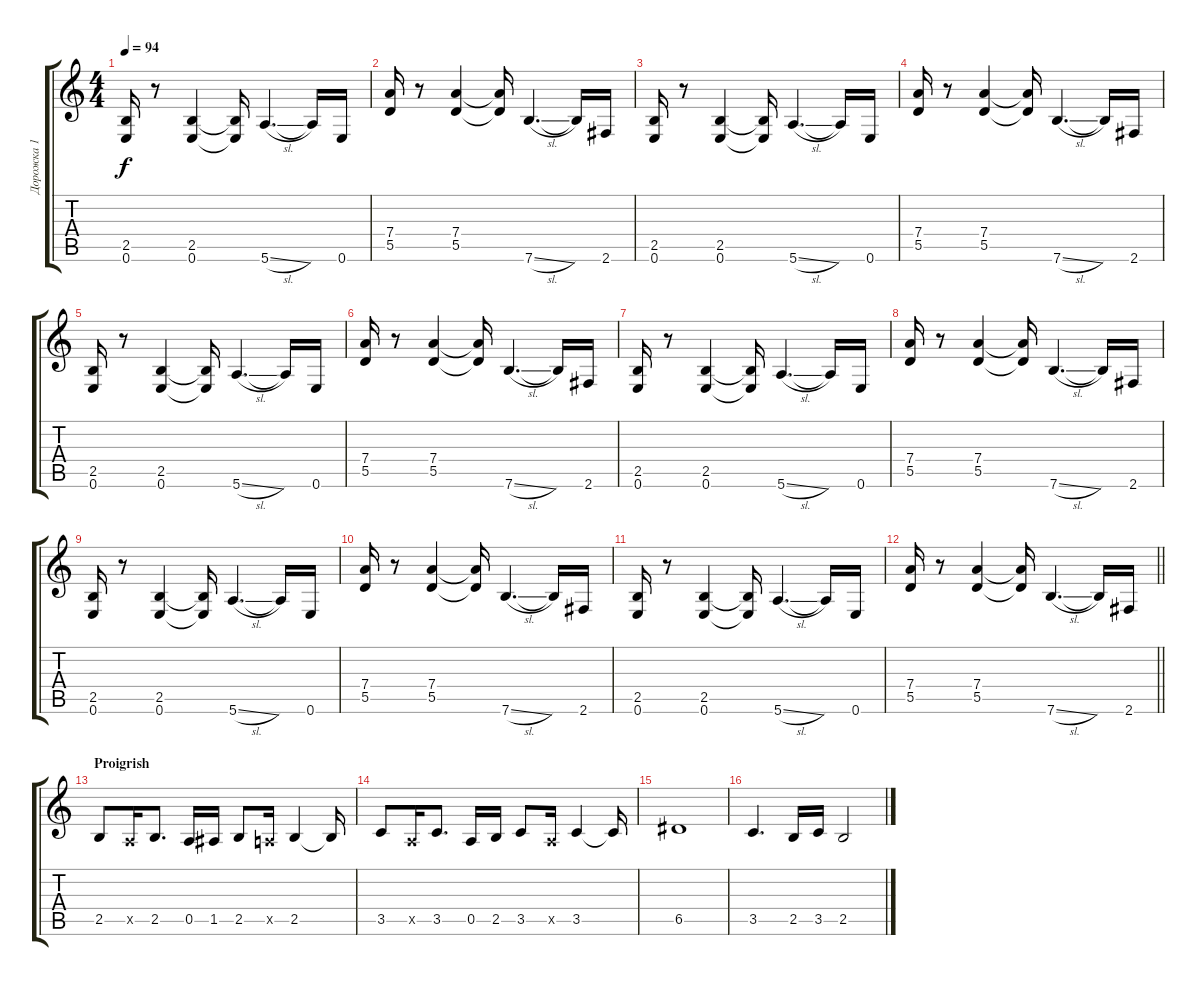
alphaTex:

\track ("Дорожка 1" "Дорожка 1") {instrument acousticguitarsteel}
\staff {score tabs}
\tuning (E4 B3 G3 D3 A2 E2) {hide}
\ts (4 4)
\tempo 94
\clef g2
\ks c
(2.5 0.6).16{dy f} r.8 (2.5 0.6).4 (2.5{t} 0.6{t}).16 5.6{sl}.4{d} 5.6{t}.16 0.6.16 |
(7.4 5.5).16 r.8 (7.4 5.5).4 (7.4{t} 5.5{t}).16 7.6{sl}.4{d} 7.6{t}.16 2.6.16 |
(2.5 0.6).16 r.8 (2.5 0.6).4 (2.5{t} 0.6{t}).16 5.6{sl}.4{d} 5.6{t}.16 0.6.16 |
(7.4 5.5).16 r.8 (7.4 5.5).4 (7.4{t} 5.5{t}).16 7.6{sl}.4{d} 7.6{t}.16 2.6.16 |
(2.5 0.6).16 r.8 (2.5 0.6).4 (2.5{t} 0.6{t}).16 5.6{sl}.4{d} 5.6{t}.16 0.6.16 |
(7.4 5.5).16 r.8 (7.4 5.5).4 (7.4{t} 5.5{t}).16 7.6{sl}.4{d} 7.6{t}.16 2.6.16 |
(2.5 0.6).16 r.8 (2.5 0.6).4 (2.5{t} 0.6{t}).16 5.6{sl}.4{d} 5.6{t}.16 0.6.16 |
(7.4 5.5).16 r.8 (7.4 5.5).4 (7.4{t} 5.5{t}).16 7.6{sl}.4{d} 7.6{t}.16 2.6.16 |
(2.5 0.6).16 r.8 (2.5 0.6).4 (2.5{t} 0.6{t}).16 5.6{sl}.4{d} 5.6{t}.16 0.6.16 |
(7.4 5.5).16 r.8 (7.4 5.5).4 (7.4{t} 5.5{t}).16 7.6{sl}.4{d} 7.6{t}.16 2.6.16 |
(2.5 0.6).16 r.8 (2.5 0.6).4 (2.5{t} 0.6{t}).16 5.6{sl}.4{d} 5.6{t}.16 0.6.16 |
\barLineRight lightlight
(7.4 5.5).16 r.8 (7.4 5.5).4 (7.4{t} 5.5{t}).16 7.6{sl}.4{d} 7.6{t}.16 2.6.16 |
\section ("" "Proigrish")
2.5.8 0.5{x}.16 2.5.8{d} 0.5.16 1.5.16 2.5.8 0.5{x}.16 2.5.4 2.5{t}.16 |
3.5.8 0.5{x}.16 3.5.8{d} 0.5.16 2.5.16 3.5.8 0.5{x}.16 3.5.4 3.5{t}.16 |
6.5.1 |
3.5.4{d} 2.5.16 3.5.16 2.5.2
